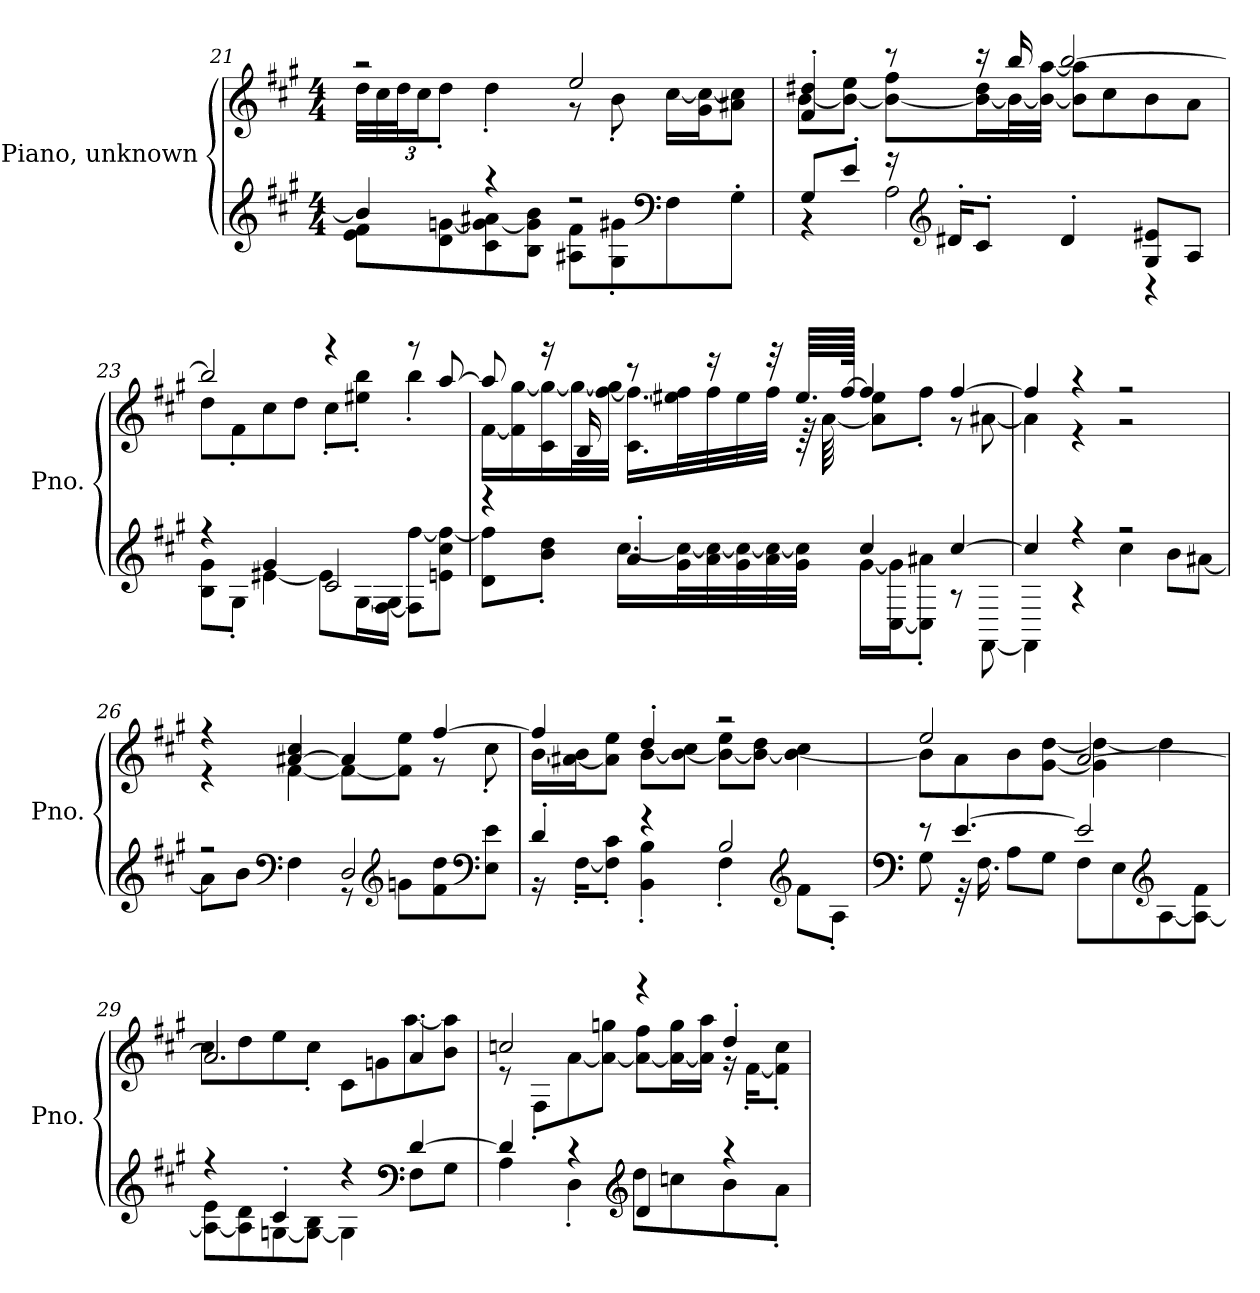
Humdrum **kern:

**kern	**kern
*part1	*part1
*staff2	*staff1
*I"Piano, unknown	*
*I'Pno.	*
*clefG2	*clefG2
*k[f#c#g#]	*k[f#c#g#]
*M4/4	*M4/4
=21	=21
*^	*^
4b/]	8e\ 8f#\L	2r	32dd\LLL
.	.	.	32cc#\
*	*	*	*Xbrackettup
.	.	.	48dd\J
.	.	.	24cc#\J
.	8d\ [8gn\	.	8dd'\J
4r	8c#\ 8g\_ 8a#X\	.	4dd'\
.	8B\ 8g\] 8b\J	.	.
2r	8A#X\ 8f#\L	2ee/	8r
.	8G#\' 8g#X\'	.	8b'\
*clefF4	*	*	*
.	8F#\	.	[16cc#\LL
.	.	.	16g#\ 16cc#\_J
.	8G#'\J	.	8a#X\ 8cc#\]J
!!LO:PB:g=z	!!
=22	=22	=22	=22
8G#/L	4r	4f#/' 4dd#X/'	[8b\L
8e'/J	.	.	8b\_ 8ee\J
16r	2A\	8r	8b\_ 8ff#\L
*clefG2	*	*	*
16d#X'/KL	.	.	.
8c#'/J	.	16r	16b\_ 16dd#\L
.	.	16bb/	32b\L_
.	.	.	32b\_ [32aa\JJJ
4d#'/	.	[2bb/	8b\] 8aa\]L
.	.	.	8cc#\
8G#/ 8e#X/L	4r	.	8b\
8A/J	.	.	8a\J
=23	=23	=23	=23
4r	8B\ 8g#\L	2bb/]	8dd\L
.	8G#'\J	.	8f#'\
4g#/	[4e#X\	.	8cc#\
.	.	.	8dd\J
2c#/	8e#\L]	4r	8cc#'\L
.	[16G#\L	.	8ee#X\' 8bb\'J
.	[16F#\ 16G#\]JJ	.	.
.	8F#\] [8ff#\L	8r	4bb'\
.	8en\ 8cc#\ 8ff#\_J	[8aa/	.
!!LO:LB:g=z	!!
=24	=24	=24	=24
4r	8d\ 8ff#\]L	8aa/]	[16f#\LL
.	.	.	16f#\] [16gg#\
.	8b\' 8dd\'J	16r	16c#\ 16gg#\_
.	.	16B/	32gg#\L_
.	.	.	[32ff#\ 32gg#\]JJJ
4a'/	[16.cc#\LL	8r	16.c#\ 16.ff#\_LL
.	32g#\ 32cc#\_L	.	32ee#X\ 32ff#\]L
.	32a\ 32cc#\_	16r	32ff#\
.	32g#\ 32cc#\_	.	32ee#\
.	32a\ 32cc#\_	32r	32ff#\JJJ
.	32g#\ 32cc#\]JJJ	64.ee#/LLLL	64r
.	.	.	[64a\
.	.	[128ff#/JJJJk	.
4cc#/	[16g#\LL	4ff#/]	8a\] 8ee#\L
.	[16C#\ 16g#\]J	.	.
.	8C#\]' 8a#X\'J	.	8ff#'\J
[4cc#/	8r	[4ff#/	8r
.	[8FF#\	.	[8a#X\
=25	=25	=25	=25
4cc#/]	4FF#\]	4ff#/]	4a#\]
4r	4r	4r	4r
2r	4cc#\	2r	2r
.	8b\L	.	.
.	[8a#X\J	.	.
!!LO:LB:g=z	!!
=26	=26	=26	=26
2r	8a#\L]	4r	4r
.	8b\J	.	.
*clefF4	*	*	*
.	4F#\	[4a#X/ 4cc#/	[4f#\
2D/	8r	4a#/]	8f#\L_
*clefG2	*	*	*
.	8gn\L	.	8f#\] 8ee\J
.	8f#\ 8dd\	[4ff#/	8r
*clefF4	*	*	*
.	8E\ 8e\J	.	8cc#'\
=27	=27	=27	=27
4d'/	16r	4ff#/]	[16b\LL
.	[16F#'\KL	.	[16a#X\ 16b\]J
.	8F#\]' 8c#\'J	.	8a#\] 8ee\J
4r	4BB\' 4B\'	4dd'/	[8b\L
.	.	.	8b\_ 8cc#\J
2B/	4F#'\	2r	8b\_ 8ee\L
.	.	.	8b\_ 8dd\J
*clefG2	*	*	*
.	8f#\L	.	4b\_ 4cc#\
.	8A'\J	.	.
=28	=28	=28	=28
*clefF4	*	*	*
8r	8G#\	2ee/	8b\L]
[4.e/	32r	.	8a\
.	16.F#\	.	.
.	8A\L	.	8b\
.	8G#\J	.	[8g#\ [8dd\J
2e/]	8F#\L	[2a/	4g#\] 4dd\_
.	8E\	.	.
*clefG2	*	*	*
.	[8A\	.	4dd\]
.	8A\_ 8f#\J	.	.
!!LO:LB:g=z	!!
=29	=29	=29	=29
4r	8A\_ 8e\L	2.a/]	8cc#\L
.	8A\] 8d\	.	8dd\
4c#'/	[8Gn\	.	8ee\
.	8G\_ 8B\J	.	8cc#'\J
4r	4G\]	.	8c#\L
.	.	.	8gn\
*clefF4	*	*	*
[4d/	8F#\L	4a'/	[8aa\
.	8G\J	.	8b\ 8aa\]J
=30	=30	=30	=30
4d/]	4A\	2ccn/	8r
.	.	.	8F#'\L
4r	4D'\	.	[8a\
.	.	.	8a\_ 8ggn\J
*clefG2	*	*	*
4d/	8dd\L	4r	8a\_ 8ff#\L
.	8ccn\	.	16a\_ 16gg\L
.	.	.	16a\] 16aa\JJ
4r	8b\	4dd'/	16r
.	.	.	[16f#'\KL
.	8a'\J	.	8f#\]' 8cc\'J
*v	*v	*	*
*	*v	*v
=	=
*-	*-
